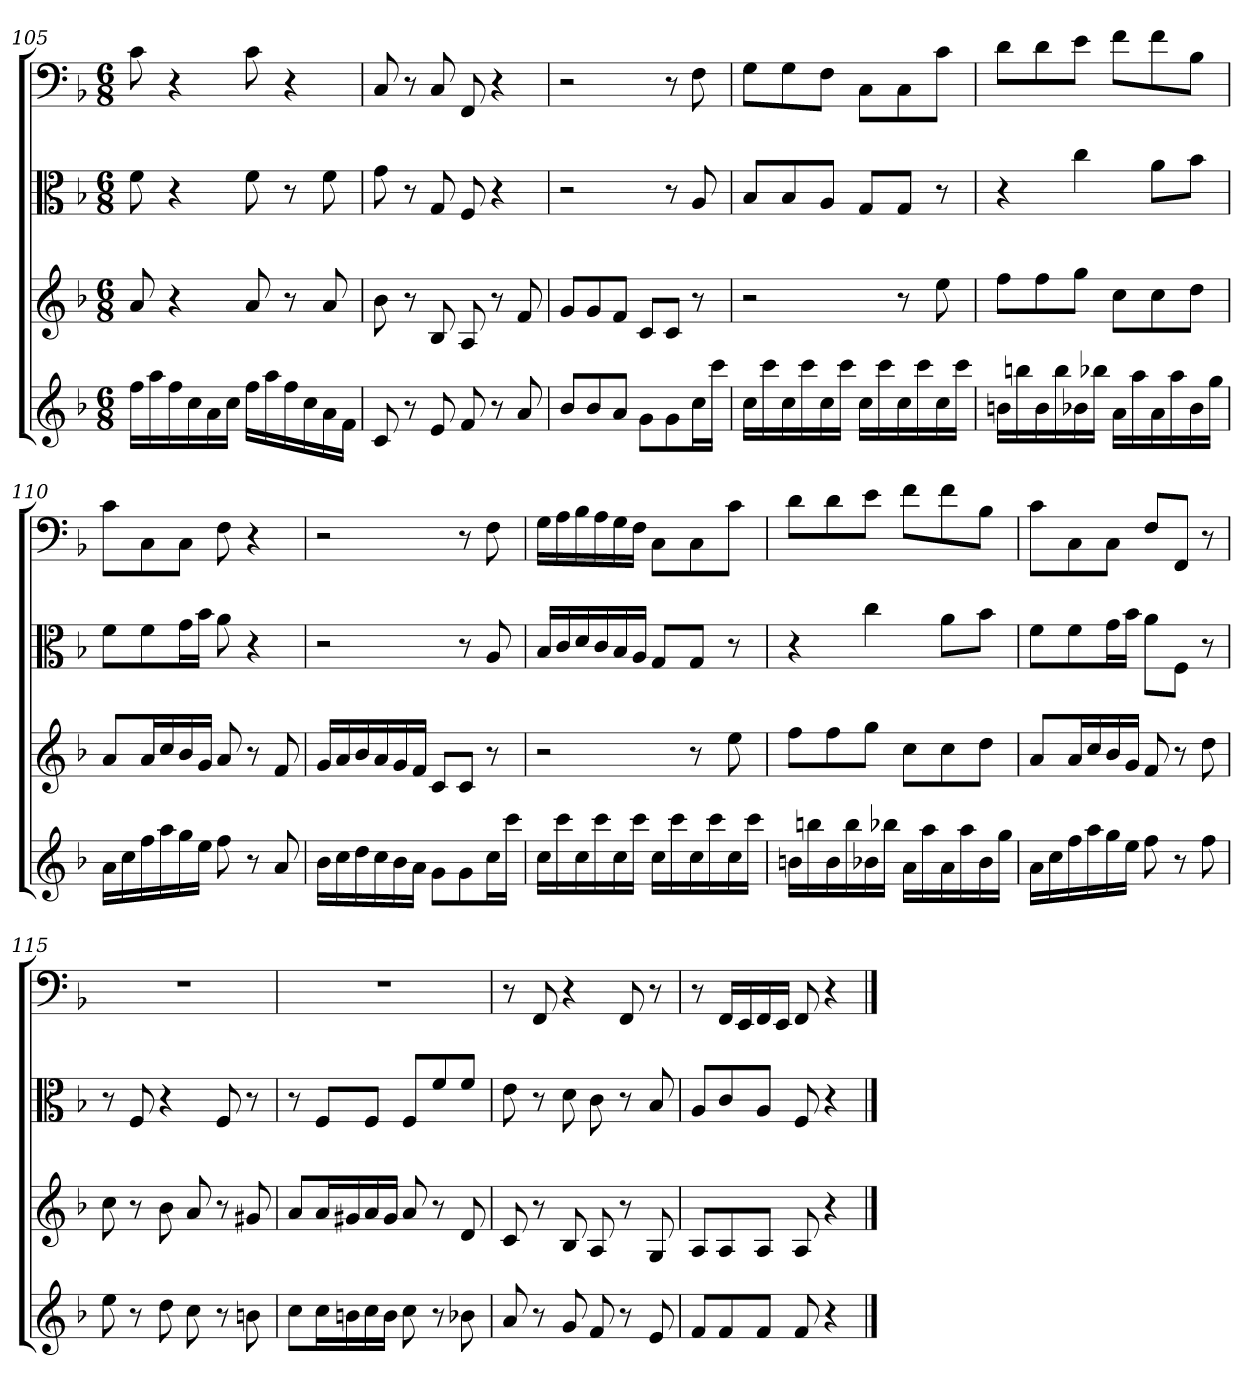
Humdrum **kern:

**kern	**kern	**kern	**kern
*part4	*part3	*part2	*part1
*staff4	*staff3	*staff2	*staff1
*	*	*clefC3	*clefF4
*k[b-]	*k[b-]	*k[b-]	*k[b-]
*F:	*F:	*F:	*F:
*M6/8	*M6/8	*M6/8	*M6/8
=105	=105	=105	=105
16ffLL	8a	8f	8c
16aa	.	.	.
16ff	4r	4r	4r
16cc	.	.	.
16a	.	.	.
16ccJJ	.	.	.
16ffLL	8a	8f	8c
16aa	.	.	.
16ff	8r	8r	4r
16cc	.	.	.
16a	8a	8f	.
16fJJ	.	.	.
=106	=106	=106	=106
8c	8b-	8g	8C
8r	8r	8r	8r
8e	8B-	8G	8C
8f	8A	8F	8FF
8r	8r	4r	4r
8a	8f	.	.
=107	=107	=107	=107
8b-L	8gL	2r	2r
8b-	8g	.	.
8aJ	8fJ	.	.
8gL	8cL	.	.
8g	8cJ	8r	8r
16ccL	8r	8A	8F
16cccJJ	.	.	.
=108	=108	=108	=108
16ccLL	2r	8B-/L	8G\L
16ccc	.	.	.
16cc	.	8B-/	8G\
16ccc	.	.	.
16cc	.	8A/J	8F\J
16cccJJ	.	.	.
16ccLL	.	8G/L	8C\L
16ccc	.	.	.
16cc	8r	8G/J	8C\
16ccc	.	.	.
16cc	8ee	8r	8c\J
16cccJJ	.	.	.
=109	=109	=109	=109
16bnLL	8ffL	4r	8d\L
16bbn	.	.	.
16b	8ff	.	8d\
16bb	.	.	.
16b-X	8ggJ	4cc	8e\J
16bb-XJJ	.	.	.
16aLL	8ccL	.	8f\L
16aa	.	.	.
16a	8cc	8a\L	8f\
16aa	.	.	.
16b-	8ddJ	8b-\J	8B-\J
16ggJJ	.	.	.
=110	=110	=110	=110
16aLL	8aL	8f\L	8c\L
16cc	.	.	.
16ff	16aL	8f\	8C\
16aa	16cc	.	.
16gg	16b-	16g\L	8C\J
16eeJJ	16gJJ	16b-\JJ	.
8ff	8a	8a	8F
8r	8r	4r	4r
8a	8f	.	.
=111	=111	=111	=111
16b-LL	16gLL	2r	2r
16cc	16a	.	.
16dd	16b-	.	.
16cc	16a	.	.
16b-	16g	.	.
16aJJ	16fJJ	.	.
8gL	8cL	.	.
8g	8cJ	8r	8r
16ccL	8r	8A	8F
16cccJJ	.	.	.
=112	=112	=112	=112
16ccLL	2r	16B-/LL	16G\LL
16ccc	.	16c/	16A\
16cc	.	16d/	16B-\
16ccc	.	16c/	16A\
16cc	.	16B-/	16G\
16cccJJ	.	16A/JJ	16F\JJ
16ccLL	.	8G/L	8C\L
16ccc	.	.	.
16cc	8r	8G/J	8C\
16ccc	.	.	.
16cc	8ee	8r	8c\J
16cccJJ	.	.	.
=113	=113	=113	=113
16bnLL	8ffL	4r	8d\L
16bbn	.	.	.
16b	8ff	.	8d\
16bb	.	.	.
16b-X	8ggJ	4cc	8e\J
16bb-XJJ	.	.	.
16aLL	8ccL	.	8f\L
16aa	.	.	.
16a	8cc	8a\L	8f\
16aa	.	.	.
16b-	8ddJ	8b-\J	8B-\J
16ggJJ	.	.	.
=114	=114	=114	=114
16aLL	8aL	8f\L	8c\L
16cc	.	.	.
16ff	16aL	8f\	8C\
16aa	16cc	.	.
16gg	16b-	16g\L	8C\J
16eeJJ	16gJJ	16b-\JJ	.
8ff	8f	8a\L	8F/L
8r	8r	8F\J	8FF/J
8ff	8dd	8r	8r
=115	=115	=115	=115
8ee	8cc	8r	2.r
8r	8r	8F	.
8dd	8b-	4r	.
8cc	8a	.	.
8r	8r	8F	.
8bn	8g#X	8r	.
=116	=116	=116	=116
8ccL	8aL	8r	2.r
16ccL	16aL	8F/L	.
16bn	16g#X	.	.
16cc	16a	8F/J	.
16bJJ	16g#JJ	.	.
8cc	8a	8F/L	.
8r	8r	8f/	.
8b-X	8d	8f/J	.
=117	=117	=117	=117
8a	8c	8e	8r
8r	8r	8r	8FF
8g	8B-	8d	4r
8f	8A	8c	.
8r	8r	8r	8FF
8e	8G	8B-	8r
=118	=118	=118	=118
8fL	8AL	8A/L	8r
8f	8A	8c/	16FF/LL
.	.	.	16EE/
8fJ	8AJ	8A/J	16FF/
.	.	.	16EE/JJ
8f	8A	8F	8FF
4r	4r	4r	4r
==	==	==	==
*-	*-	*-	*-
